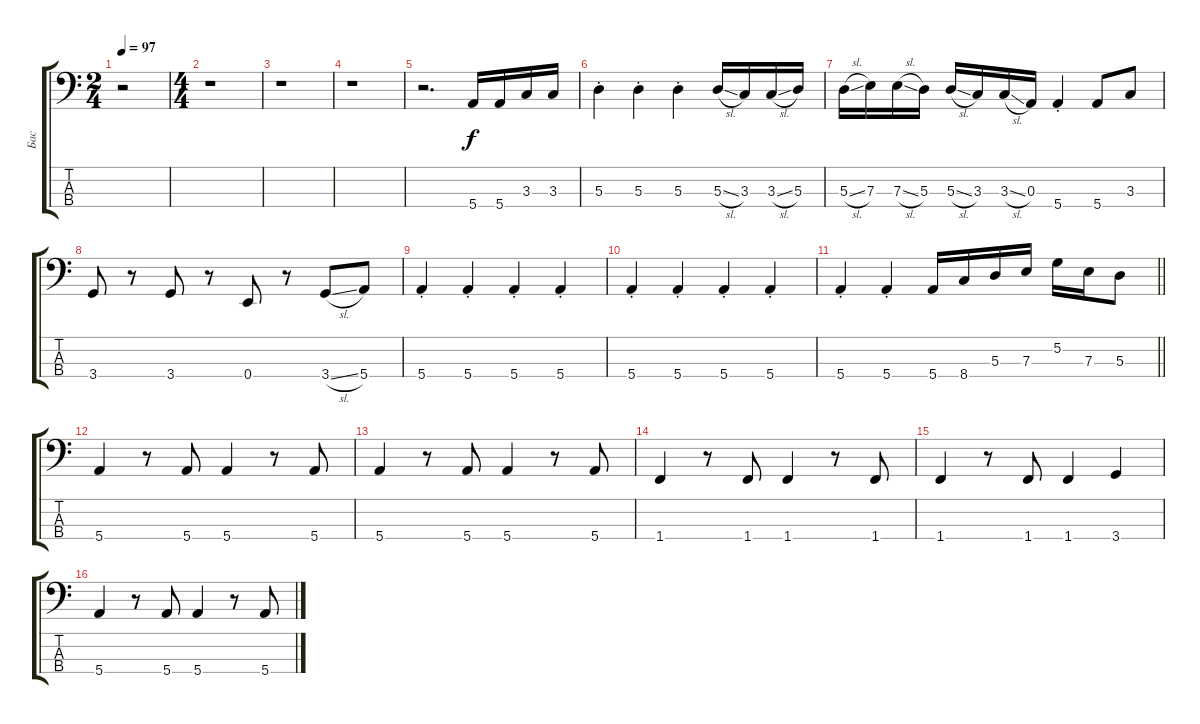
\track ("Бас" "Бас") {instrument electricbassfinger}
\staff {score tabs}
\tuning (G2 D2 A1 E1) {hide}
\ts (2 4)
\tempo 97
\clef f4
\ks c
r.2{dy f instrument electricbassfinger} |
\ts (4 4)
r.1 |
r.1 |
r.1 |
r.2{d} 5.4.16 5.4.16 3.3.16 3.3.16 |
5.3{st}.4 5.3{st}.4 5.3{st}.4 5.3{sl}.16 3.3.16 3.3{sl}.16 5.3.16 |
5.3{sl}.16 7.3.16 7.3{sl}.16 5.3.16 5.3{sl}.16 3.3.16 3.3{sl}.16 0.3.16 5.4{st}.4 5.4.8 3.3.8 |
3.4.8 r.8 3.4.8 r.8 0.4.8 r.8 3.4{sl}.8 5.4.8 |
5.4{st}.4 5.4{st}.4 5.4{st}.4 5.4{st}.4 |
5.4{st}.4 5.4{st}.4 5.4{st}.4 5.4{st}.4 |
\barLineRight lightlight
5.4{st}.4 5.4{st}.4 5.4.16 8.4.16 5.3.16 7.3.16 5.2.16 7.3.16 5.3.8 |
5.4.4 r.8 5.4.8 5.4.4 r.8 5.4.8 |
5.4.4 r.8 5.4.8 5.4.4 r.8 5.4.8 |
1.4.4 r.8 1.4.8 1.4.4 r.8 1.4.8 |
1.4.4 r.8 1.4.8 1.4.4 3.4.4 |
5.4.4 r.8 5.4.8 5.4.4 r.8 5.4.8
